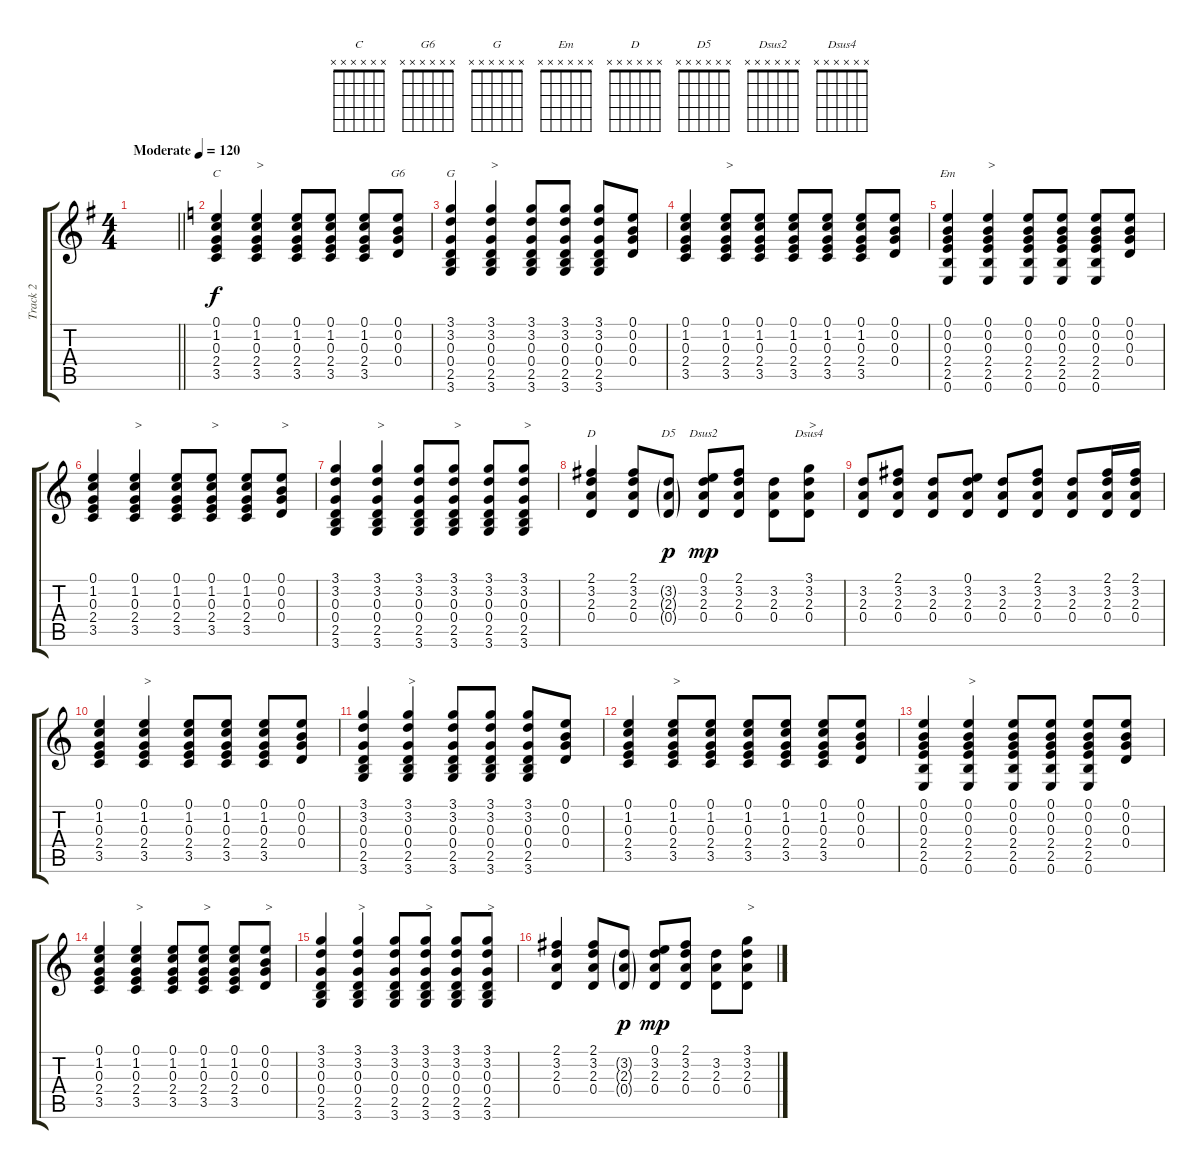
\track ("Track 2" "Track 2") {instrument acousticguitarsteel}
\staff {score tabs}
\tuning (E4 B3 G3 D3 A2 E2) {hide}
\chord ("C" x x x x x x)
\chord ("G6" x x x x x x)
\chord ("G" x x x x x x)
\chord ("Em" x x x x x x)
\chord ("D" x x x x x x)
\chord ("D5" x x x x x x)
\chord ("Dsus2" x x x x x x)
\chord ("Dsus4" x x x x x x)
\ts (4 4)
\tempo (120 "Moderate")
\clef g2
\barLineRight lightlight
\ks g
|
\ks c
(0.1 1.2 0.3 2.4 3.5).4{ch "C"} (0.1 1.2 0.3 2.4 3.5).4{txt ">"} (0.1 1.2 0.3 2.4 3.5).8 (0.1 1.2 0.3 2.4 3.5).8 (0.1 1.2 0.3 2.4 3.5).8 (0.1 0.2 0.3 0.4).8{ch "G6"} |
(3.1 3.2 0.3 0.4 2.5 3.6).4{ch "G"} (3.1 3.2 0.3 0.4 2.5 3.6).4{txt ">"} (3.1 3.2 0.3 0.4 2.5 3.6).8 (3.1 3.2 0.3 0.4 2.5 3.6).8 (3.1 3.2 0.3 0.4 2.5 3.6).8 (0.1 0.2 0.3 0.4).8 |
(0.1 1.2 0.3 2.4 3.5).4 (0.1 1.2 0.3 2.4 3.5).8{txt ">"} (0.1 1.2 0.3 2.4 3.5).8 (0.1 1.2 0.3 2.4 3.5).8 (0.1 1.2 0.3 2.4 3.5).8 (0.1 1.2 0.3 2.4 3.5).8 (0.1 0.2 0.3 0.4).8 |
(0.1 0.2 0.3 2.4 2.5 0.6).4{ch "Em"} (0.1 0.2 0.3 2.4 2.5 0.6).4{txt ">"} (0.1 0.2 0.3 2.4 2.5 0.6).8 (0.1 0.2 0.3 2.4 2.5 0.6).8 (0.1 0.2 0.3 2.4 2.5 0.6).8 (0.1 0.2 0.3 0.4).8 |
(0.1 1.2 0.3 2.4 3.5).4 (0.1 1.2 0.3 2.4 3.5).4{txt ">"} (0.1 1.2 0.3 2.4 3.5).8 (0.1 1.2 0.3 2.4 3.5).8{txt ">"} (0.1 1.2 0.3 2.4 3.5).8 (0.1 0.2 0.3 0.4).8{txt ">"} |
(3.1 3.2 0.3 0.4 2.5 3.6).4 (3.1 3.2 0.3 0.4 2.5 3.6).4{txt ">"} (3.1 3.2 0.3 0.4 2.5 3.6).8 (3.1 3.2 0.3 0.4 2.5 3.6).8{txt ">"} (3.1 3.2 0.3 0.4 2.5 3.6).8 (3.1 3.2 0.3 0.4 2.5 3.6).8{txt ">"} |
(2.1 3.2 2.3 0.4).4{ch "D"} (2.1 3.2 2.3 0.4).8 (3.2{g} 2.3{g} 0.4{g}).8{ch "D5" dy p} (0.1 3.2 2.3 0.4).8{ch "Dsus2" dy mp} (2.1 3.2 2.3 0.4).8 (3.2 2.3 0.4).8 (3.1 3.2 2.3 0.4).8{ch "Dsus4" txt ">"} |
(3.2 2.3 0.4).8 (2.1 3.2 2.3 0.4).8 (3.2 2.3 0.4).8 (0.1 3.2 2.3 0.4).8 (3.2 2.3 0.4).8 (2.1 3.2 2.3 0.4).8 (3.2 2.3 0.4).8 (2.1 3.2 2.3 0.4).16 (2.1 3.2 2.3 0.4).16 |
(0.1 1.2 0.3 2.4 3.5).4 (0.1 1.2 0.3 2.4 3.5).4{txt ">"} (0.1 1.2 0.3 2.4 3.5).8 (0.1 1.2 0.3 2.4 3.5).8 (0.1 1.2 0.3 2.4 3.5).8 (0.1 0.2 0.3 0.4).8 |
(3.1 3.2 0.3 0.4 2.5 3.6).4 (3.1 3.2 0.3 0.4 2.5 3.6).4{txt ">"} (3.1 3.2 0.3 0.4 2.5 3.6).8 (3.1 3.2 0.3 0.4 2.5 3.6).8 (3.1 3.2 0.3 0.4 2.5 3.6).8 (0.1 0.2 0.3 0.4).8 |
(0.1 1.2 0.3 2.4 3.5).4 (0.1 1.2 0.3 2.4 3.5).8{txt ">"} (0.1 1.2 0.3 2.4 3.5).8 (0.1 1.2 0.3 2.4 3.5).8 (0.1 1.2 0.3 2.4 3.5).8 (0.1 1.2 0.3 2.4 3.5).8 (0.1 0.2 0.3 0.4).8 |
(0.1 0.2 0.3 2.4 2.5 0.6).4 (0.1 0.2 0.3 2.4 2.5 0.6).4{txt ">"} (0.1 0.2 0.3 2.4 2.5 0.6).8 (0.1 0.2 0.3 2.4 2.5 0.6).8 (0.1 0.2 0.3 2.4 2.5 0.6).8 (0.1 0.2 0.3 0.4).8 |
(0.1 1.2 0.3 2.4 3.5).4 (0.1 1.2 0.3 2.4 3.5).4{txt ">"} (0.1 1.2 0.3 2.4 3.5).8 (0.1 1.2 0.3 2.4 3.5).8{txt ">"} (0.1 1.2 0.3 2.4 3.5).8 (0.1 0.2 0.3 0.4).8{txt ">"} |
(3.1 3.2 0.3 0.4 2.5 3.6).4 (3.1 3.2 0.3 0.4 2.5 3.6).4{txt ">"} (3.1 3.2 0.3 0.4 2.5 3.6).8 (3.1 3.2 0.3 0.4 2.5 3.6).8{txt ">"} (3.1 3.2 0.3 0.4 2.5 3.6).8 (3.1 3.2 0.3 0.4 2.5 3.6).8{txt ">"} |
(2.1 3.2 2.3 0.4).4 (2.1 3.2 2.3 0.4).8 (3.2{g} 2.3{g} 0.4{g}).8{dy p} (0.1 3.2 2.3 0.4).8{dy mp} (2.1 3.2 2.3 0.4).8 (3.2 2.3 0.4).8 (3.1 3.2 2.3 0.4).8{txt ">"}
